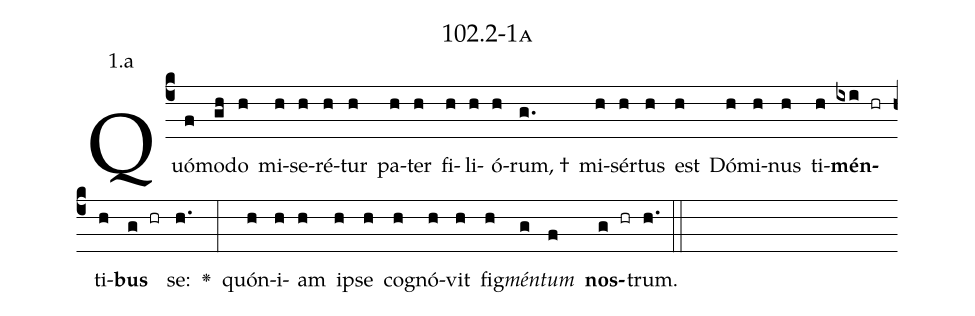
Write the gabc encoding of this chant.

name: 102.2-1a;
annotation: 1.a;
%%
(c4)Quó(f)mo(gh)do(h) mi(h)se(h)ré(h)tur(h) pa(h)ter(h) fi(h)li(h)ó(h)rum, †(g.) mi(h)sér(h)tus(h) est(h) Dó(h)mi(h)nus(h) ti(h)<b>mén</b>(ixi hr)ti(h)<b>bus</b>(g hr) se:(h.) <v>\greheightstar</v>(:) quón(h)i(h)am(h) ip(h)se(h) co(h)gnó(h)vit(h) fig(h)<i>mén</i>(g)<i>tum</i>(f) <b>nos</b>(g hr)trum.(h.) (::)


%E(h) u(h) o(g) u(f) a(g) e.(h.) (::)
